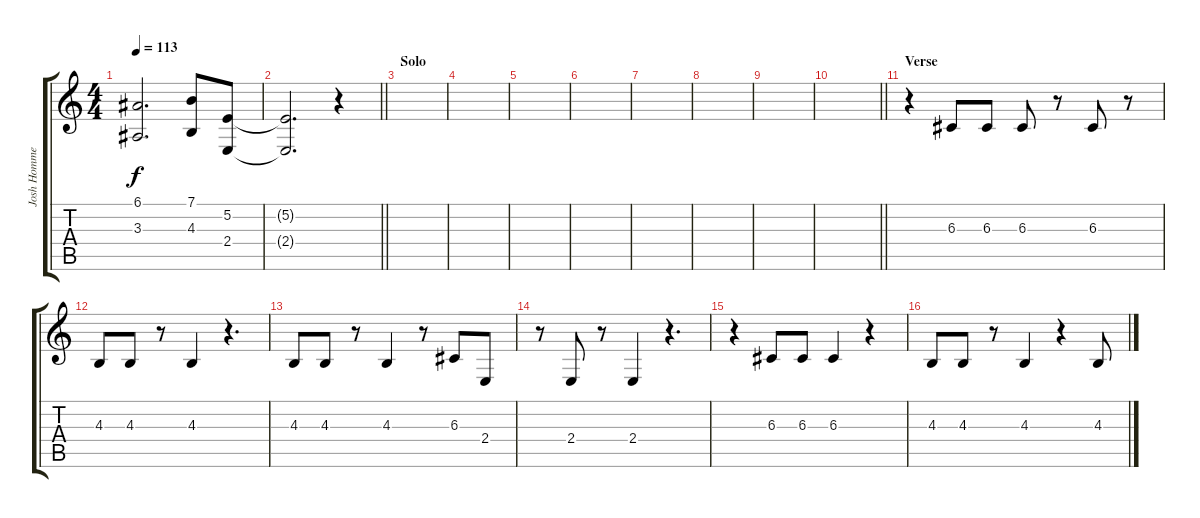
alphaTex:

\track ("Josh Homme Vocal" "Josh Homme") {instrument tenorsax}
\staff {score tabs}
\tuning (E4 B3 G3 D3 A2 E2) {hide}
\ts (4 4)
\tempo 113
\clef g2
\ks c
(6.1{t} 3.3{t}).2{d dy f} (7.1 4.3).8 (5.2 2.4).8 |
\barLineRight lightlight
(5.2{t} 2.4{t}).2{d} r.4 |
\section ("" "Solo")
|
|
|
|
|
|
|
\barLineRight lightlight
|
\section ("" "Verse")
r.4{volume 15} 6.3.8 6.3.8 6.3.8 r.8 6.3.8 r.8 |
4.3.8 4.3.8 r.8 4.3.4 r.4{d} |
4.3.8 4.3.8 r.8 4.3.4 r.8 6.3.8 2.4.8 |
r.8 2.4.8 r.8 2.4.4 r.4{d} |
r.4 6.3.8 6.3.8 6.3.4 r.4 |
4.3.8 4.3.8 r.8 4.3.4 r.4 4.3.8
